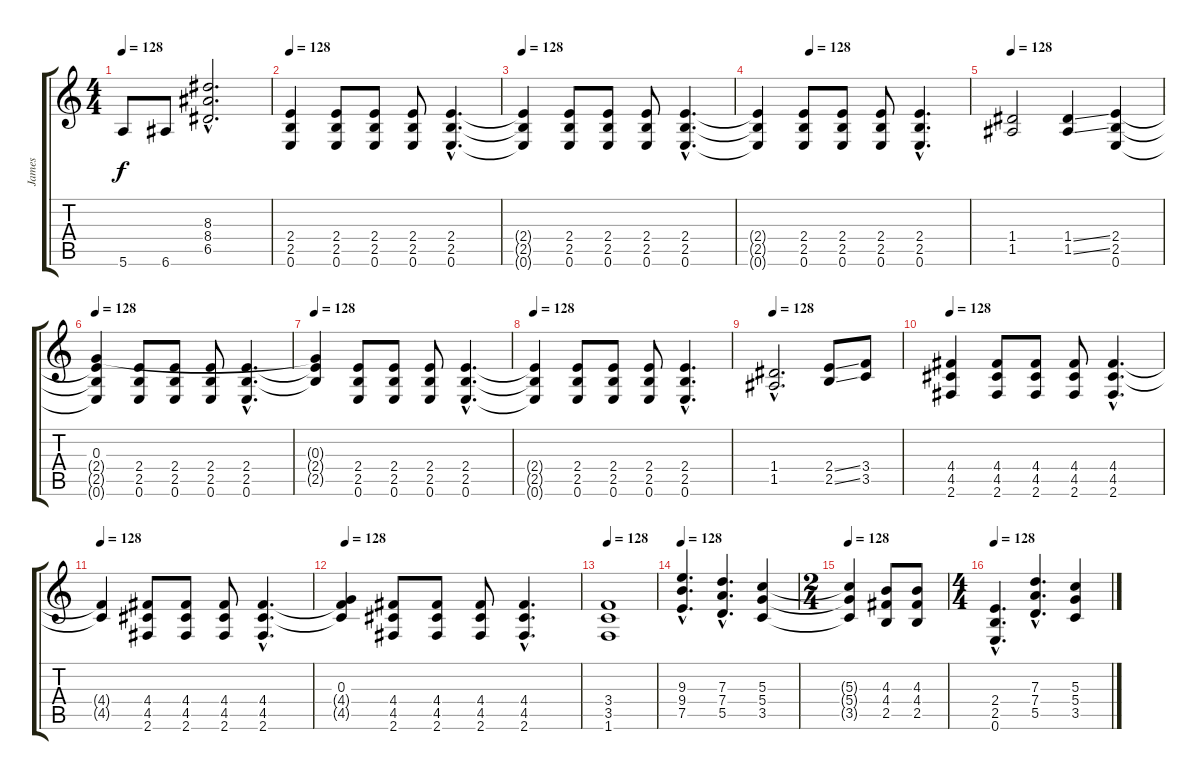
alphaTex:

\track ("James" "James") {instrument distortionguitar}
\staff {score tabs}
\tuning (E4 B3 G3 D3 A2 E2) {hide}
\ts (4 4)
\tempo 128
\clef g2
\ks c
5.6.8{dy f} 6.6.8 (8.3{hac} 8.4{hac} 6.5{hac}).2{d} |
\tempo 128
(2.4 2.5 0.6).4 (2.4 2.5 0.6).8 (2.4 2.5 0.6).8 (2.4 2.5 0.6).8 (2.4{hac} 2.5{hac} 0.6{hac}).4{d} |
\tempo 128
(2.4{t} 2.5{t} 0.6{t}).4 (2.4 2.5 0.6).8 (2.4 2.5 0.6).8 (2.4 2.5 0.6).8 (2.4{hac} 2.5{hac} 0.6{hac}).4{d} |
\tempo (128 0.25)
(2.4{t} 2.5{t} 0.6{t}).4 (2.4 2.5 0.6).8 (2.4 2.5 0.6).8 (2.4 2.5 0.6).8 (2.4{hac} 2.5{hac} 0.6{hac}).4{d} |
\tempo 128
(1.4 1.5).2 (1.4{ss} 1.5{ss}).4 (2.4 2.5 0.6).4 |
\tempo 128
(0.3 2.4{t} 2.5{t} 0.6{t}).4 (2.4 2.5 0.6).8 (2.4 2.5 0.6).8 (2.4 2.5 0.6).8 (2.4{hac} 2.5{hac} 0.6{hac}).4{d} |
\tempo 128
(0.3{t} 2.4{t} 2.5{t}).4 (2.4 2.5 0.6).8 (2.4 2.5 0.6).8 (2.4 2.5 0.6).8 (2.4{hac} 2.5{hac} 0.6{hac}).4{d} |
\tempo 128
(2.4{t} 2.5{t} 0.6{t}).4 (2.4 2.5 0.6).8 (2.4 2.5 0.6).8 (2.4 2.5 0.6).8 (2.4{hac} 2.5{hac} 0.6{hac}).4{d} |
\tempo 128
(1.4{hac} 1.5{hac}).2{d} (2.4{ss} 2.5{ss}).8 (3.4 3.5).8 |
\tempo 128
(4.4 4.5 2.6).4 (4.4 4.5 2.6).8 (4.4 4.5 2.6).8 (4.4 4.5 2.6).8 (4.4{hac} 4.5{hac} 2.6{hac}).4{d} |
\tempo 128
(4.4{t} 4.5{t}).4 (4.4 4.5 2.6).8 (4.4 4.5 2.6).8 (4.4 4.5 2.6).8 (4.4{hac} 4.5{hac} 2.6{hac}).4{d} |
\tempo 128
(0.3 4.4{t} 4.5{t}).4 (4.4 4.5 2.6).8 (4.4 4.5 2.6).8 (4.4 4.5 2.6).8 (4.4{hac} 4.5{hac} 2.6{hac}).4{d} |
\tempo 128
(3.4 3.5 1.6).1 |
\tempo 128
(9.3{hac} 9.4{hac} 7.5{hac}).4{d} (7.3{hac} 7.4{hac} 5.5{hac}).4{d} (5.3 5.4 3.5).4 |
\ts (2 4)
\tempo 128
(5.3{t} 5.4{t} 3.5{t}).4 (4.3 4.4 2.5).8 (4.3 4.4 2.5).8 |
\ts (4 4)
\tempo 128
(2.4{hac} 2.5{hac} 0.6{hac}).4{d} (7.3{hac} 7.4{hac} 5.5{hac}).4{d} (5.3 5.4 3.5).4
